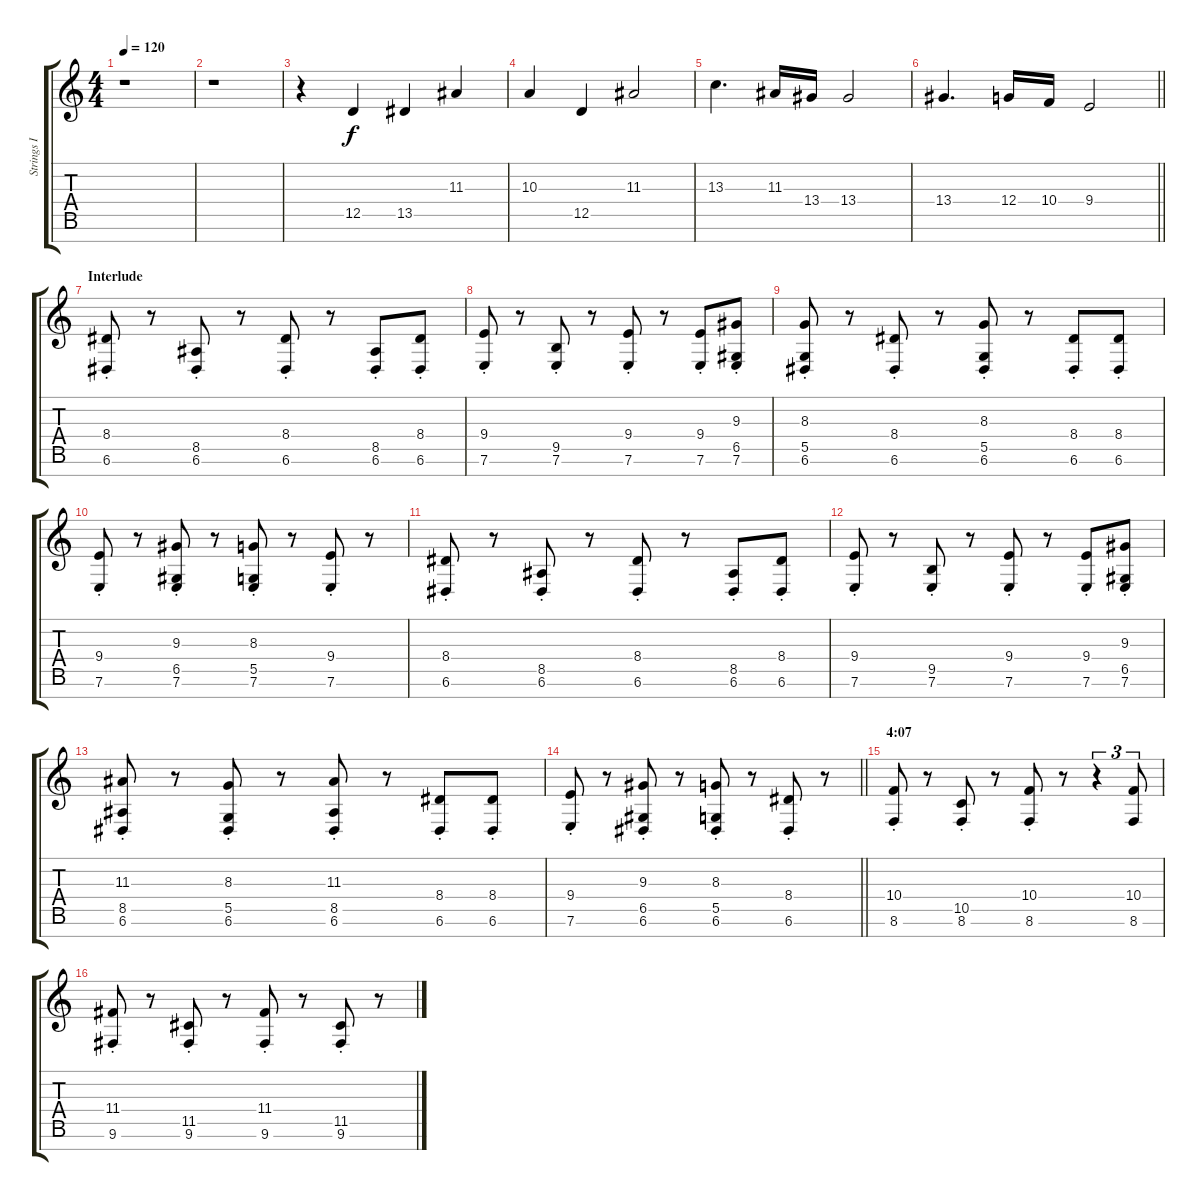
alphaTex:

\track ("Strings I" "Strings I") {instrument stringensemble1}
\staff {score tabs}
\tuning (A4 E4 B3 G3 D3 A2 E2) {hide}
\ts (4 4)
\tempo 120
\clef g2
\ks c
r.1{dy f} |
r.1 |
r.4 12.5.4 13.5.4 11.3.4 |
10.3.4 12.5.4 11.3.2 |
13.3.4{d} 11.3.16 13.4.16 13.4.2 |
\barLineRight lightlight
13.4.4{d} 12.4.16 10.4.16 9.4.2 |
\section ("" "Interlude")
(8.4{st} 6.6{st}).8 r.8 (8.5{st} 6.6{st}).8 r.8 (8.4{st} 6.6{st}).8 r.8 (8.5{st} 6.6{st}).8 (8.4{st} 6.6{st}).8 |
(9.4{st} 7.6{st}).8 r.8 (9.5{st} 7.6{st}).8 r.8 (9.4{st} 7.6{st}).8 r.8 (9.4{st} 7.6{st}).8 (9.3{st} 6.5{st} 7.6{st}).8 |
(8.3{st} 5.5{st} 6.6{st}).8 r.8 (8.4{st} 6.6{st}).8 r.8 (8.3{st} 5.5{st} 6.6{st}).8 r.8 (8.4{st} 6.6{st}).8 (8.4{st} 6.6{st}).8 |
(9.4{st} 7.6{st}).8 r.8 (9.3{st} 6.5{st} 7.6{st}).8 r.8 (8.3{st} 5.5{st} 7.6{st}).8 r.8 (9.4{st} 7.6{st}).8 r.8 |
(8.4{st} 6.6{st}).8 r.8 (8.5{st} 6.6{st}).8 r.8 (8.4{st} 6.6{st}).8 r.8 (8.5{st} 6.6{st}).8 (8.4{st} 6.6{st}).8 |
(9.4{st} 7.6{st}).8 r.8 (9.5{st} 7.6{st}).8 r.8 (9.4{st} 7.6{st}).8 r.8 (9.4{st} 7.6{st}).8 (9.3{st} 6.5{st} 7.6{st}).8 |
(11.3{st} 8.5{st} 6.6{st}).8 r.8 (8.3{st} 5.5{st} 6.6{st}).8 r.8 (11.3{st} 8.5{st} 6.6{st}).8 r.8 (8.4{st} 6.6{st}).8 (8.4{st} 6.6{st}).8 |
\barLineRight lightlight
(9.4{st} 7.6{st}).8 r.8 (9.3{st} 6.5{st} 6.6{st}).8 r.8 (8.3{st} 5.5{st} 6.6{st}).8 r.8 (8.4{st} 6.6{st}).8 r.8 |
\section ("" "4:07")
(10.4{st} 8.6{st}).8 r.8 (10.5{st} 8.6{st}).8 r.8 (10.4{st} 8.6{st}).8 r.8 r.4{tu (3 2)} (10.4 8.6).8{tu (3 2)} |
(11.4{st} 9.6{st}).8 r.8 (11.5{st} 9.6{st}).8 r.8 (11.4{st} 9.6{st}).8 r.8 (11.5{st} 9.6{st}).8 r.8
